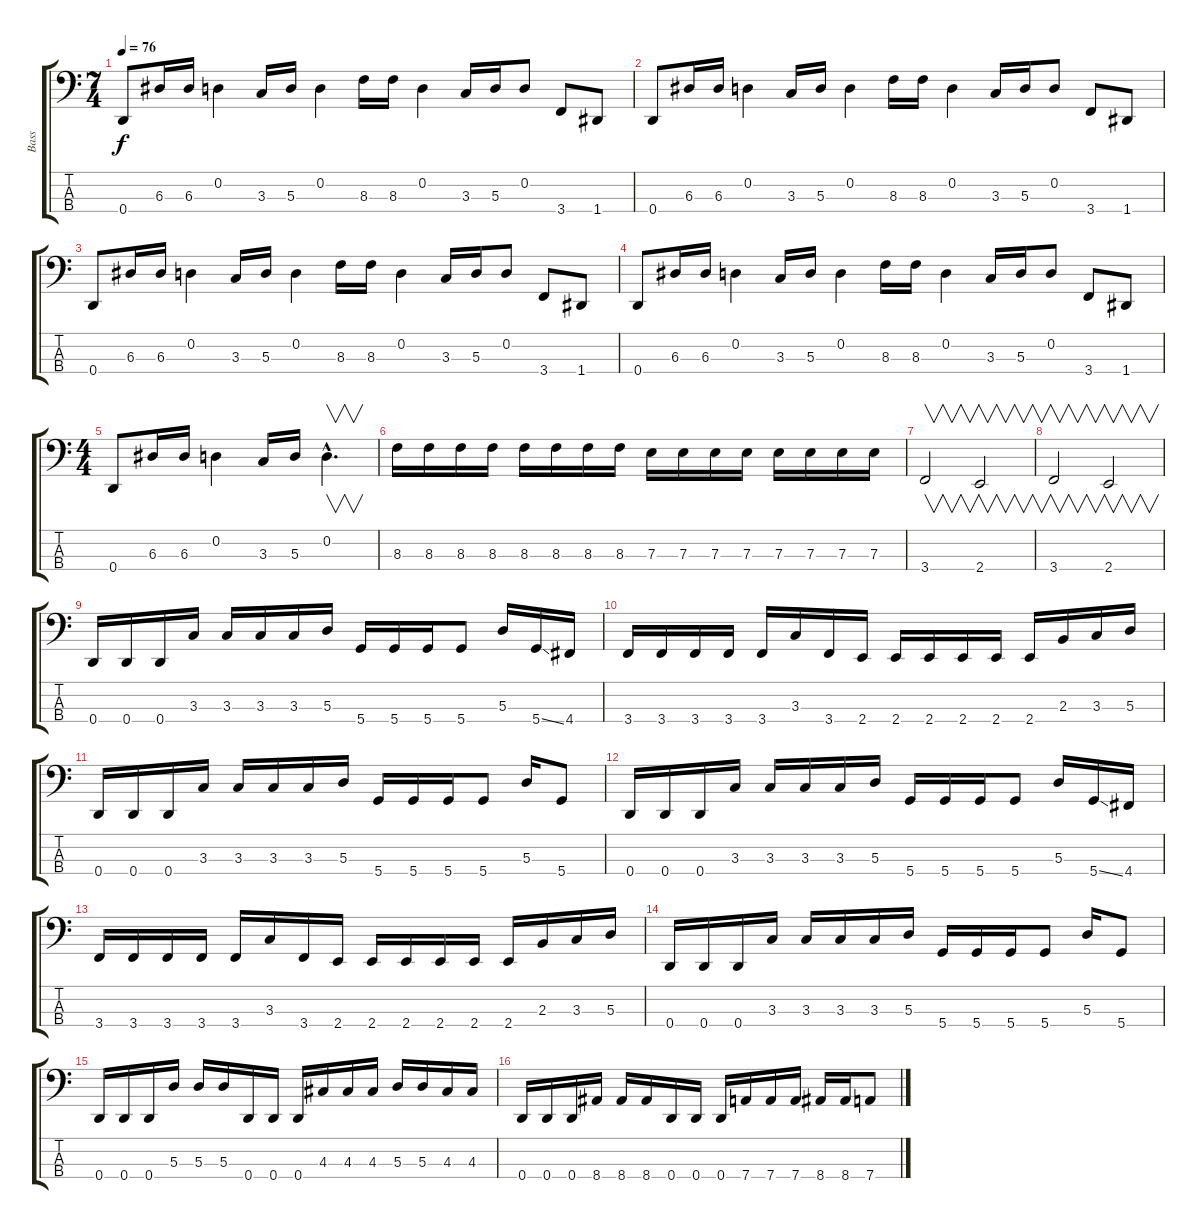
\track ("Bass" "Bass") {instrument slapbass1}
\staff {score tabs}
\tuning (G2 D2 A1 D1) {hide}
\ts (7 4)
\tempo 76
\clef f4
\ks c
0.4.8{dy f} 6.3.16 6.3.16 0.2.4 3.3.16 5.3.16 0.2.4 8.3.16 8.3.16 0.2.4 3.3.16 5.3.16 0.2.8 3.4.8 1.4.8 |
0.4.8 6.3.16 6.3.16 0.2.4 3.3.16 5.3.16 0.2.4 8.3.16 8.3.16 0.2.4 3.3.16 5.3.16 0.2.8 3.4.8 1.4.8 |
0.4.8 6.3.16 6.3.16 0.2.4 3.3.16 5.3.16 0.2.4 8.3.16 8.3.16 0.2.4 3.3.16 5.3.16 0.2.8 3.4.8 1.4.8 |
0.4.8 6.3.16 6.3.16 0.2.4 3.3.16 5.3.16 0.2.4 8.3.16 8.3.16 0.2.4 3.3.16 5.3.16 0.2.8 3.4.8 1.4.8 |
\ts (4 4)
0.4.8 6.3.16 6.3.16 0.2.4 3.3.16 5.3.16 0.2{hac}.4{v d} |
8.3.16 8.3.16 8.3.16 8.3.16 8.3.16 8.3.16 8.3.16 8.3.16 7.3.16 7.3.16 7.3.16 7.3.16 7.3.16 7.3.16 7.3.16 7.3.16 |
3.4.2{v} 2.4.2{v} |
3.4.2{v} 2.4.2{v} |
0.4.16 0.4.16 0.4.16 3.3.16 3.3.16 3.3.16 3.3.16 5.3.16 5.4.16 5.4.16 5.4.16 5.4.8 5.3.16 5.4{ss}.16 4.4.16 |
3.4.16 3.4.16 3.4.16 3.4.16 3.4.16 3.3.16 3.4.16 2.4.16 2.4.16 2.4.16 2.4.16 2.4.16 2.4.16 2.3.16 3.3.16 5.3.16 |
0.4.16 0.4.16 0.4.16 3.3.16 3.3.16 3.3.16 3.3.16 5.3.16 5.4.16 5.4.16 5.4.16 5.4.8 5.3.16 5.4.8 |
0.4.16 0.4.16 0.4.16 3.3.16 3.3.16 3.3.16 3.3.16 5.3.16 5.4.16 5.4.16 5.4.16 5.4.8 5.3.16 5.4{ss}.16 4.4.16 |
3.4.16 3.4.16 3.4.16 3.4.16 3.4.16 3.3.16 3.4.16 2.4.16 2.4.16 2.4.16 2.4.16 2.4.16 2.4.16 2.3.16 3.3.16 5.3.16 |
0.4.16 0.4.16 0.4.16 3.3.16 3.3.16 3.3.16 3.3.16 5.3.16 5.4.16 5.4.16 5.4.16 5.4.8 5.3.16 5.4.8 |
0.4.16 0.4.16 0.4.16 5.3.16 5.3.16 5.3.16 0.4.16 0.4.16 0.4.16 4.3.16 4.3.16 4.3.16 5.3.16 5.3.16 4.3.16 4.3.16 |
0.4.16 0.4.16 0.4.16 8.4.16 8.4.16 8.4.16 0.4.16 0.4.16 0.4.16 7.4.16 7.4.16 7.4.16 8.4.16 8.4.16 7.4.8
